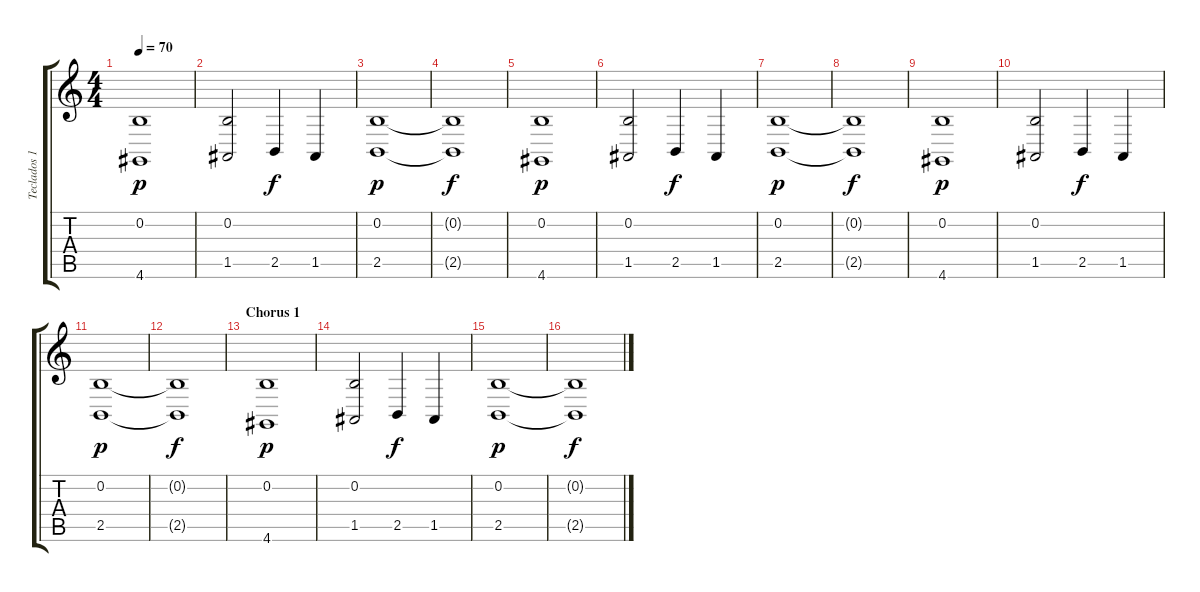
\track ("Teclados 1" "Teclados 1") {instrument pad7halo}
\staff {score tabs}
\tuning (E4 B3 G3 D3 A2 E2) {hide}
\ts (4 4)
\tempo 70
\clef g2
\ks c
(0.2 4.6).1{dy p} |
(0.2 1.5).2 2.5.4{dy f} 1.5.4 |
(0.2 2.5).1{dy p} |
(0.2{t} 2.5{t}).1{dy f} |
(0.2 4.6).1{dy p} |
(0.2 1.5).2 2.5.4{dy f} 1.5.4 |
(0.2 2.5).1{dy p} |
(0.2{t} 2.5{t}).1{dy f} |
(0.2 4.6).1{dy p} |
(0.2 1.5).2 2.5.4{dy f} 1.5.4 |
(0.2 2.5).1{dy p} |
(0.2{t} 2.5{t}).1{dy f} |
\section ("" "Chorus 1")
(0.2 4.6).1{dy p} |
(0.2 1.5).2 2.5.4{dy f} 1.5.4 |
(0.2 2.5).1{dy p} |
(0.2{t} 2.5{t}).1{dy f}
